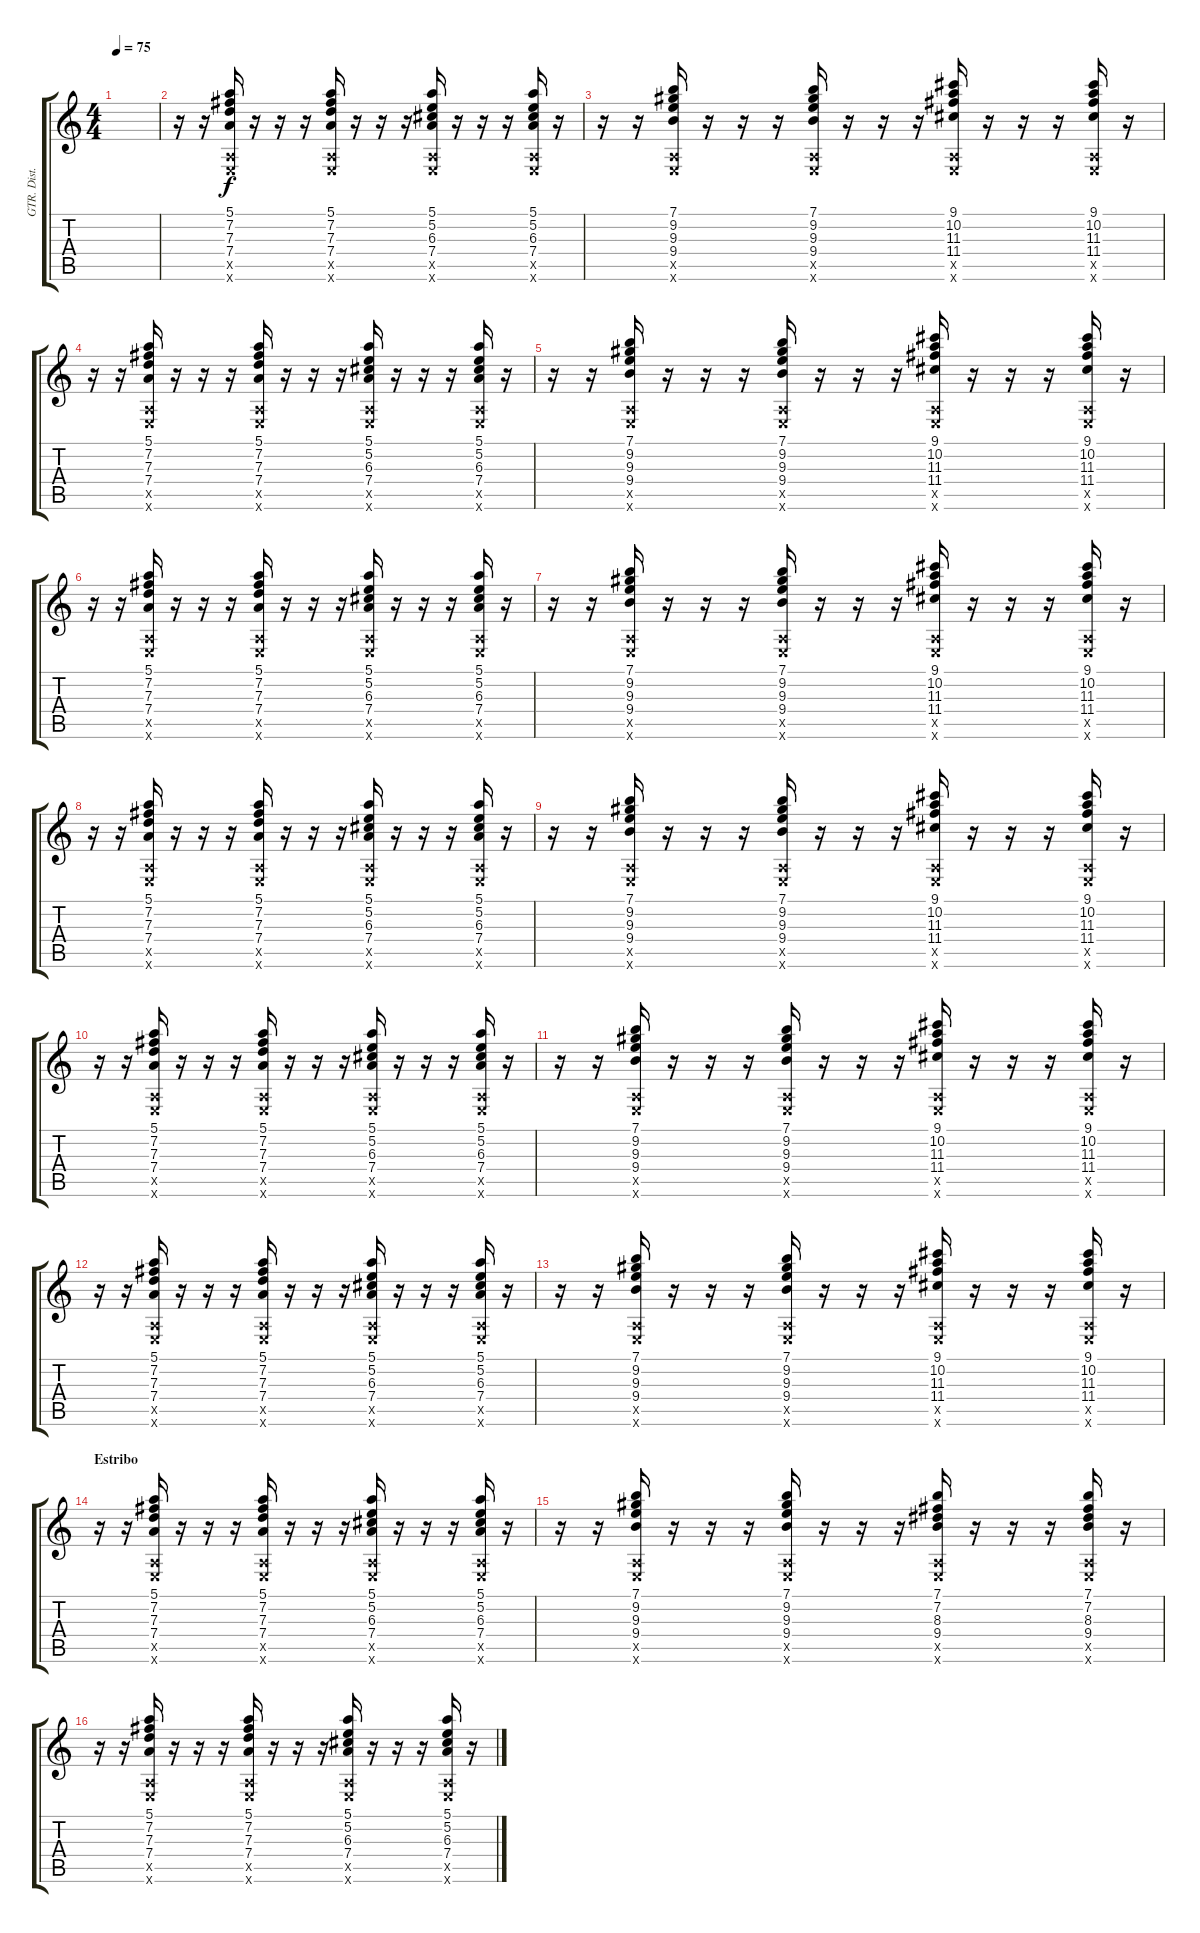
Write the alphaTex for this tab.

\track ("GTR. Dist." "GTR. Dist.") {instrument overdrivenguitar}
\staff {score tabs}
\tuning (E4 B3 G3 D3 A2 E2) {hide}
\ts (4 4)
\tempo 75
\clef g2
\ks c
|
r.16 r.16 (5.1 7.2 7.3 7.4 0.5{x} 0.6{x}).16 r.16 r.16 r.16 (5.1 7.2 7.3 7.4 0.5{x} 0.6{x}).16 r.16 r.16 r.16 (5.1 5.2 6.3 7.4 0.5{x} 0.6{x}).16 r.16 r.16 r.16 (5.1 5.2 6.3 7.4 0.5{x} 0.6{x}).16 r.16 |
r.16 r.16 (7.1 9.2 9.3 9.4 0.5{x} 0.6{x}).16 r.16 r.16 r.16 (7.1 9.2 9.3 9.4 0.5{x} 0.6{x}).16 r.16 r.16 r.16 (9.1 10.2 11.3 11.4 0.5{x} 0.6{x}).16 r.16 r.16 r.16 (9.1 10.2 11.3 11.4 0.5{x} 0.6{x}).16 r.16 |
r.16 r.16 (5.1 7.2 7.3 7.4 0.5{x} 0.6{x}).16 r.16 r.16 r.16 (5.1 7.2 7.3 7.4 0.5{x} 0.6{x}).16 r.16 r.16 r.16 (5.1 5.2 6.3 7.4 0.5{x} 0.6{x}).16 r.16 r.16 r.16 (5.1 5.2 6.3 7.4 0.5{x} 0.6{x}).16 r.16 |
r.16 r.16 (7.1 9.2 9.3 9.4 0.5{x} 0.6{x}).16 r.16 r.16 r.16 (7.1 9.2 9.3 9.4 0.5{x} 0.6{x}).16 r.16 r.16 r.16 (9.1 10.2 11.3 11.4 0.5{x} 0.6{x}).16 r.16 r.16 r.16 (9.1 10.2 11.3 11.4 0.5{x} 0.6{x}).16 r.16 |
r.16 r.16 (5.1 7.2 7.3 7.4 0.5{x} 0.6{x}).16 r.16 r.16 r.16 (5.1 7.2 7.3 7.4 0.5{x} 0.6{x}).16 r.16 r.16 r.16 (5.1 5.2 6.3 7.4 0.5{x} 0.6{x}).16 r.16 r.16 r.16 (5.1 5.2 6.3 7.4 0.5{x} 0.6{x}).16 r.16 |
r.16 r.16 (7.1 9.2 9.3 9.4 0.5{x} 0.6{x}).16 r.16 r.16 r.16 (7.1 9.2 9.3 9.4 0.5{x} 0.6{x}).16 r.16 r.16 r.16 (9.1 10.2 11.3 11.4 0.5{x} 0.6{x}).16 r.16 r.16 r.16 (9.1 10.2 11.3 11.4 0.5{x} 0.6{x}).16 r.16 |
r.16 r.16 (5.1 7.2 7.3 7.4 0.5{x} 0.6{x}).16 r.16 r.16 r.16 (5.1 7.2 7.3 7.4 0.5{x} 0.6{x}).16 r.16 r.16 r.16 (5.1 5.2 6.3 7.4 0.5{x} 0.6{x}).16 r.16 r.16 r.16 (5.1 5.2 6.3 7.4 0.5{x} 0.6{x}).16 r.16 |
r.16 r.16 (7.1 9.2 9.3 9.4 0.5{x} 0.6{x}).16 r.16 r.16 r.16 (7.1 9.2 9.3 9.4 0.5{x} 0.6{x}).16 r.16 r.16 r.16 (9.1 10.2 11.3 11.4 0.5{x} 0.6{x}).16 r.16 r.16 r.16 (9.1 10.2 11.3 11.4 0.5{x} 0.6{x}).16 r.16 |
r.16 r.16 (5.1 7.2 7.3 7.4 0.5{x} 0.6{x}).16 r.16 r.16 r.16 (5.1 7.2 7.3 7.4 0.5{x} 0.6{x}).16 r.16 r.16 r.16 (5.1 5.2 6.3 7.4 0.5{x} 0.6{x}).16 r.16 r.16 r.16 (5.1 5.2 6.3 7.4 0.5{x} 0.6{x}).16 r.16 |
r.16 r.16 (7.1 9.2 9.3 9.4 0.5{x} 0.6{x}).16 r.16 r.16 r.16 (7.1 9.2 9.3 9.4 0.5{x} 0.6{x}).16 r.16 r.16 r.16 (9.1 10.2 11.3 11.4 0.5{x} 0.6{x}).16 r.16 r.16 r.16 (9.1 10.2 11.3 11.4 0.5{x} 0.6{x}).16 r.16 |
r.16 r.16 (5.1 7.2 7.3 7.4 0.5{x} 0.6{x}).16 r.16 r.16 r.16 (5.1 7.2 7.3 7.4 0.5{x} 0.6{x}).16 r.16 r.16 r.16 (5.1 5.2 6.3 7.4 0.5{x} 0.6{x}).16 r.16 r.16 r.16 (5.1 5.2 6.3 7.4 0.5{x} 0.6{x}).16 r.16 |
r.16 r.16 (7.1 9.2 9.3 9.4 0.5{x} 0.6{x}).16 r.16 r.16 r.16 (7.1 9.2 9.3 9.4 0.5{x} 0.6{x}).16 r.16 r.16 r.16 (9.1 10.2 11.3 11.4 0.5{x} 0.6{x}).16 r.16 r.16 r.16 (9.1 10.2 11.3 11.4 0.5{x} 0.6{x}).16 r.16 |
\section ("" "Estribo")
r.16 r.16 (5.1 7.2 7.3 7.4 0.5{x} 0.6{x}).16 r.16 r.16 r.16 (5.1 7.2 7.3 7.4 0.5{x} 0.6{x}).16 r.16 r.16 r.16 (5.1 5.2 6.3 7.4 0.5{x} 0.6{x}).16 r.16 r.16 r.16 (5.1 5.2 6.3 7.4 0.5{x} 0.6{x}).16 r.16 |
r.16 r.16 (7.1 9.2 9.3 9.4 0.5{x} 0.6{x}).16 r.16 r.16 r.16 (7.1 9.2 9.3 9.4 0.5{x} 0.6{x}).16 r.16 r.16 r.16 (7.1 7.2 8.3 9.4 0.5{x} 0.6{x}).16 r.16 r.16 r.16 (7.1 7.2 8.3 9.4 0.5{x} 0.6{x}).16 r.16 |
r.16 r.16 (5.1 7.2 7.3 7.4 0.5{x} 0.6{x}).16 r.16 r.16 r.16 (5.1 7.2 7.3 7.4 0.5{x} 0.6{x}).16 r.16 r.16 r.16 (5.1 5.2 6.3 7.4 0.5{x} 0.6{x}).16 r.16 r.16 r.16 (5.1 5.2 6.3 7.4 0.5{x} 0.6{x}).16 r.16
